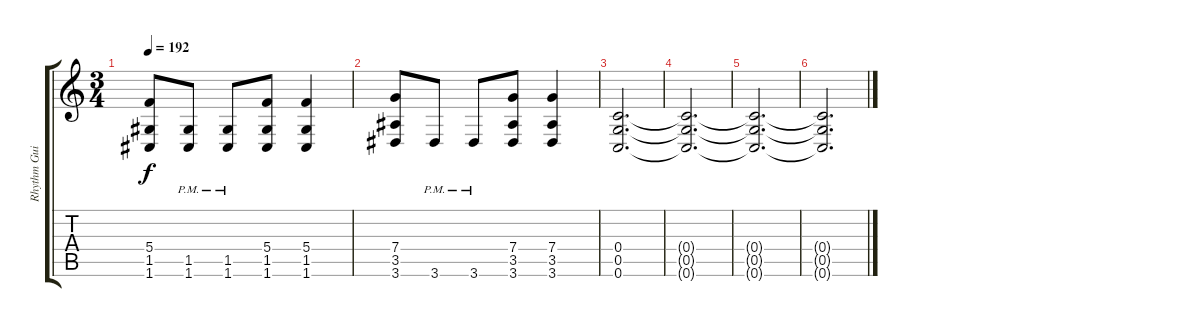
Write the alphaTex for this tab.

\track ("Rhythm Guitar 2" "Rhythm Gui") {instrument distortionguitar}
\staff {score tabs}
\tuning (D4 A3 F3 C3 G2 C2) {hide}
\ts (3 4)
\tempo 192
\clef g2
\ks c
(5.4 1.5 1.6).8{dy f} (1.5{pm} 1.6{pm}).8 (1.5{pm} 1.6{pm}).8 (5.4 1.5 1.6).8 (5.4 1.5 1.6).4 |
(7.4 3.5 3.6).8 3.6{pm}.8 3.6{pm}.8 (7.4 3.5 3.6).8 (7.4 3.5 3.6).4 |
(0.4 0.5 0.6).2{d} |
(0.4{t} 0.5{t} 0.6{t}).2{d} |
(0.4{t} 0.5{t} 0.6{t}).2{d} |
(0.4{t} 0.5{t} 0.6{t}).2{d}
